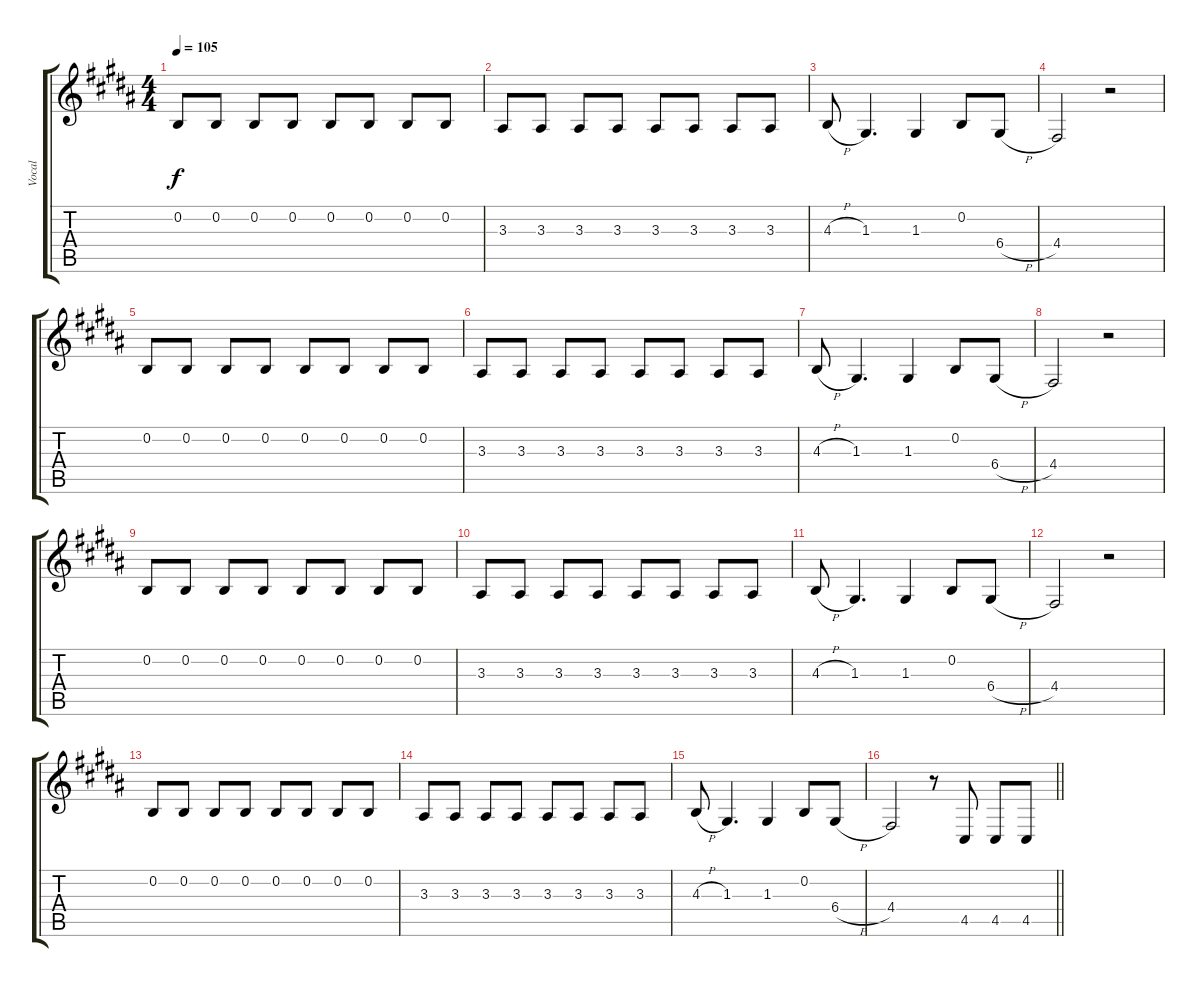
\track ("Vocal" "Vocal") {instrument lead8bassandlead}
\staff {score tabs}
\tuning (E4 B3 G3 D3 A2 E2) {hide}
\ts (4 4)
\tempo 105
\clef g2
\ks b
0.2.8{dy f} 0.2.8 0.2.8 0.2.8 0.2.8 0.2.8 0.2.8 0.2.8 |
3.3.8 3.3.8 3.3.8 3.3.8 3.3.8 3.3.8 3.3.8 3.3.8 |
4.3{h}.8 1.3.4{d} 1.3.4 0.2.8 6.4{h}.8 |
4.4.2 r.2 |
0.2.8 0.2.8 0.2.8 0.2.8 0.2.8 0.2.8 0.2.8 0.2.8 |
3.3.8 3.3.8 3.3.8 3.3.8 3.3.8 3.3.8 3.3.8 3.3.8 |
4.3{h}.8 1.3.4{d} 1.3.4 0.2.8 6.4{h}.8 |
4.4.2 r.2 |
0.2.8 0.2.8 0.2.8 0.2.8 0.2.8 0.2.8 0.2.8 0.2.8 |
3.3.8 3.3.8 3.3.8 3.3.8 3.3.8 3.3.8 3.3.8 3.3.8 |
4.3{h}.8 1.3.4{d} 1.3.4 0.2.8 6.4{h}.8 |
4.4.2 r.2 |
0.2.8 0.2.8 0.2.8 0.2.8 0.2.8 0.2.8 0.2.8 0.2.8 |
3.3.8 3.3.8 3.3.8 3.3.8 3.3.8 3.3.8 3.3.8 3.3.8 |
4.3{h}.8 1.3.4{d} 1.3.4 0.2.8 6.4{h}.8 |
\barLineRight lightlight
4.4.2 r.8 4.5.8 4.5.8 4.5.8
